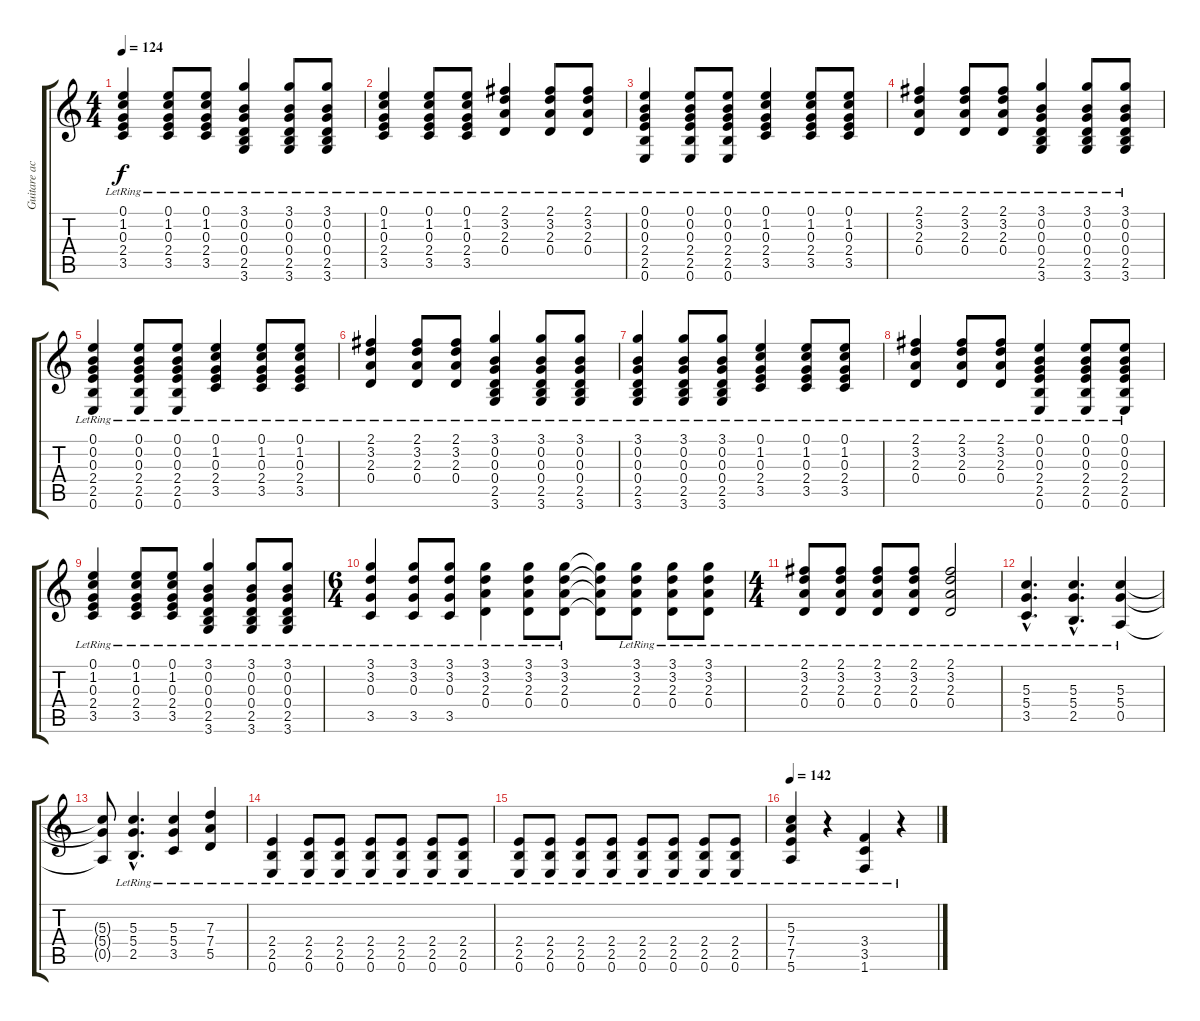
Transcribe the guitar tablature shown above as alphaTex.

\track ("Guitare acoustique seule" "Guitare ac") {instrument acousticguitarsteel}
\staff {score tabs}
\tuning (E4 B3 G3 D3 A2 E2) {hide}
\ts (4 4)
\tempo 124
\clef g2
\ks c
(0.1{lr} 1.2{lr} 0.3{lr} 2.4{lr} 3.5{lr}).4{dy f} (0.1{lr} 1.2{lr} 0.3{lr} 2.4{lr} 3.5{lr}).8 (0.1{lr} 1.2{lr} 0.3{lr} 2.4{lr} 3.5{lr}).8 (3.1{lr} 0.2{lr} 0.3{lr} 0.4{lr} 2.5{lr} 3.6{lr}).4 (3.1{lr} 0.2{lr} 0.3{lr} 0.4{lr} 2.5{lr} 3.6{lr}).8 (3.1{lr} 0.2{lr} 0.3{lr} 0.4{lr} 2.5{lr} 3.6{lr}).8 |
(0.1{lr} 1.2{lr} 0.3{lr} 2.4{lr} 3.5{lr}).4 (0.1{lr} 1.2{lr} 0.3{lr} 2.4{lr} 3.5{lr}).8 (0.1{lr} 1.2{lr} 0.3{lr} 2.4{lr} 3.5{lr}).8 (2.1{lr} 3.2{lr} 2.3{lr} 0.4{lr}).4 (2.1{lr} 3.2{lr} 2.3{lr} 0.4{lr}).8 (2.1{lr} 3.2{lr} 2.3{lr} 0.4{lr}).8 |
(0.1{lr} 0.2{lr} 0.3{lr} 2.4{lr} 2.5{lr} 0.6{lr}).4 (0.1{lr} 0.2{lr} 0.3{lr} 2.4{lr} 2.5{lr} 0.6{lr}).8 (0.1{lr} 0.2{lr} 0.3{lr} 2.4{lr} 2.5{lr} 0.6{lr}).8 (0.1{lr} 1.2{lr} 0.3{lr} 2.4{lr} 3.5{lr}).4 (0.1{lr} 1.2{lr} 0.3{lr} 2.4{lr} 3.5{lr}).8 (0.1{lr} 1.2{lr} 0.3{lr} 2.4{lr} 3.5{lr}).8 |
(2.1{lr} 3.2{lr} 2.3{lr} 0.4{lr}).4 (2.1{lr} 3.2{lr} 2.3{lr} 0.4{lr}).8 (2.1{lr} 3.2{lr} 2.3{lr} 0.4{lr}).8 (3.1{lr} 0.2{lr} 0.3{lr} 0.4{lr} 2.5{lr} 3.6{lr}).4 (3.1{lr} 0.2{lr} 0.3{lr} 0.4{lr} 2.5{lr} 3.6{lr}).8 (3.1{lr} 0.2{lr} 0.3{lr} 0.4{lr} 2.5{lr} 3.6{lr}).8 |
(0.1{lr} 0.2{lr} 0.3{lr} 2.4{lr} 2.5{lr} 0.6{lr}).4 (0.1{lr} 0.2{lr} 0.3{lr} 2.4{lr} 2.5{lr} 0.6{lr}).8 (0.1{lr} 0.2{lr} 0.3{lr} 2.4{lr} 2.5{lr} 0.6{lr}).8 (0.1{lr} 1.2{lr} 0.3{lr} 2.4{lr} 3.5{lr}).4 (0.1{lr} 1.2{lr} 0.3{lr} 2.4{lr} 3.5{lr}).8 (0.1{lr} 1.2{lr} 0.3{lr} 2.4{lr} 3.5{lr}).8 |
(2.1{lr} 3.2{lr} 2.3{lr} 0.4{lr}).4 (2.1{lr} 3.2{lr} 2.3{lr} 0.4{lr}).8 (2.1{lr} 3.2{lr} 2.3{lr} 0.4{lr}).8 (3.1{lr} 0.2{lr} 0.3{lr} 0.4{lr} 2.5{lr} 3.6{lr}).4 (3.1{lr} 0.2{lr} 0.3{lr} 0.4{lr} 2.5{lr} 3.6{lr}).8 (3.1{lr} 0.2{lr} 0.3{lr} 0.4{lr} 2.5{lr} 3.6{lr}).8 |
(3.1{lr} 0.2{lr} 0.3{lr} 0.4{lr} 2.5{lr} 3.6{lr}).4 (3.1{lr} 0.2{lr} 0.3{lr} 0.4{lr} 2.5{lr} 3.6{lr}).8 (3.1{lr} 0.2{lr} 0.3{lr} 0.4{lr} 2.5{lr} 3.6{lr}).8 (0.1{lr} 1.2{lr} 0.3{lr} 2.4{lr} 3.5{lr}).4 (0.1{lr} 1.2{lr} 0.3{lr} 2.4{lr} 3.5{lr}).8 (0.1{lr} 1.2{lr} 0.3{lr} 2.4{lr} 3.5{lr}).8 |
(2.1{lr} 3.2{lr} 2.3{lr} 0.4{lr}).4 (2.1{lr} 3.2{lr} 2.3{lr} 0.4{lr}).8 (2.1{lr} 3.2{lr} 2.3{lr} 0.4{lr}).8 (0.1{lr} 0.2{lr} 0.3{lr} 2.4{lr} 2.5{lr} 0.6{lr}).4 (0.1{lr} 0.2{lr} 0.3{lr} 2.4{lr} 2.5{lr} 0.6{lr}).8 (0.1{lr} 0.2{lr} 0.3{lr} 2.4{lr} 2.5{lr} 0.6{lr}).8 |
(0.1{lr} 1.2{lr} 0.3{lr} 2.4{lr} 3.5{lr}).4 (0.1{lr} 1.2{lr} 0.3{lr} 2.4{lr} 3.5{lr}).8 (0.1{lr} 1.2{lr} 0.3{lr} 2.4{lr} 3.5{lr}).8 (3.1{lr} 0.2{lr} 0.3{lr} 0.4{lr} 2.5{lr} 3.6{lr}).4 (3.1{lr} 0.2{lr} 0.3{lr} 0.4{lr} 2.5{lr} 3.6{lr}).8 (3.1{lr} 0.2{lr} 0.3{lr} 0.4{lr} 2.5{lr} 3.6{lr}).8 |
\ts (6 4)
(3.1{lr} 3.2{lr} 0.3{lr} 3.5{lr}).4 (3.1{lr} 3.2{lr} 0.3{lr} 3.5{lr}).8 (3.1{lr} 3.2{lr} 0.3{lr} 3.5{lr}).8 (3.1{lr} 3.2{lr} 2.3{lr} 0.4{lr}).4 (3.1{lr} 3.2{lr} 2.3{lr} 0.4{lr}).8 (3.1{lr} 3.2{lr} 2.3{lr} 0.4{lr}).8 (3.1{t} 3.2{t} 2.3{t} 0.4{t}).8 (3.1{lr} 3.2{lr} 2.3{lr} 0.4{lr}).8 (3.1{lr} 3.2{lr} 2.3{lr} 0.4{lr}).8 (3.1{lr} 3.2{lr} 2.3{lr} 0.4{lr}).8 |
\ts (4 4)
(2.1{lr} 3.2{lr} 2.3{lr} 0.4{lr}).8 (2.1{lr} 3.2{lr} 2.3{lr} 0.4{lr}).8 (2.1{lr} 3.2{lr} 2.3{lr} 0.4{lr}).8 (2.1{lr} 3.2{lr} 2.3{lr} 0.4{lr}).8 (2.1{lr} 3.2{lr} 2.3{lr} 0.4{lr}).2 |
(5.3{hac lr} 5.4{hac lr} 3.5{hac lr}).4{d} (5.3{hac lr} 5.4{hac lr} 2.5{hac lr}).4{d} (5.3{lr} 5.4{lr} 0.5{lr}).4 |
(5.3{t} 5.4{t} 0.5{t}).8 (5.3{hac lr} 5.4{hac lr} 2.5{hac lr}).4{d} (5.3{lr} 5.4{lr} 3.5{lr}).4 (7.3{lr} 7.4{lr} 5.5{lr}).4 |
(2.4{lr} 2.5{lr} 0.6{lr}).4 (2.4{lr} 2.5{lr} 0.6{lr}).8 (2.4{lr} 2.5{lr} 0.6{lr}).8 (2.4{lr} 2.5{lr} 0.6{lr}).8 (2.4{lr} 2.5{lr} 0.6{lr}).8 (2.4{lr} 2.5{lr} 0.6{lr}).8 (2.4{lr} 2.5{lr} 0.6{lr}).8 |
(2.4{lr} 2.5{lr} 0.6{lr}).8 (2.4{lr} 2.5{lr} 0.6{lr}).8 (2.4{lr} 2.5{lr} 0.6{lr}).8 (2.4{lr} 2.5{lr} 0.6{lr}).8 (2.4{lr} 2.5{lr} 0.6{lr}).8 (2.4{lr} 2.5{lr} 0.6{lr}).8 (2.4{lr} 2.5{lr} 0.6{lr}).8 (2.4{lr} 2.5{lr} 0.6{lr}).8 |
\tempo 142
(5.3{lr} 7.4{lr} 7.5{lr} 5.6{lr}).4 r.4 (3.4{lr} 3.5{lr} 1.6{lr}).4 r.4
